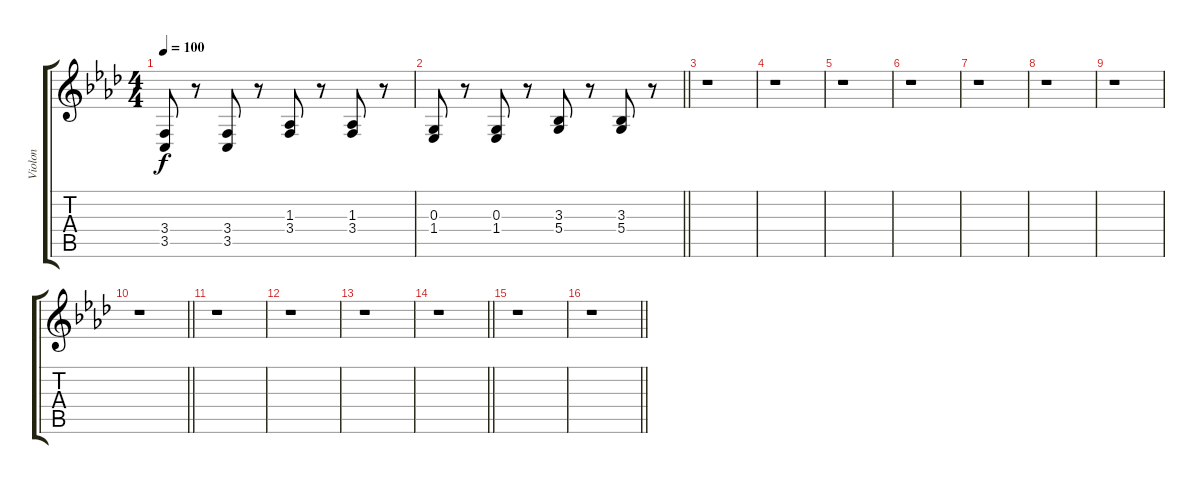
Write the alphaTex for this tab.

\track ("Violon" "Violon") {instrument violin}
\staff {score tabs}
\tuning (E4 B3 G3 D3 A2 E2) {hide}
\ts (4 4)
\tempo 100
\clef g2
\ks ab
(3.4 3.5).8{dy f} r.8 (3.4 3.5).8 r.8 (1.3 3.4).8 r.8 (1.3 3.4).8 r.8 |
\barLineRight lightlight
(0.3 1.4).8 r.8 (0.3 1.4).8 r.8 (3.3 5.4).8 r.8 (3.3 5.4).8 r.8 |
r.1 |
r.1 |
r.1 |
r.1 |
r.1 |
r.1 |
r.1 |
\barLineRight lightlight
r.1 |
r.1 |
r.1 |
r.1 |
\barLineRight lightlight
r.1 |
r.1 |
\barLineRight lightlight
r.1
